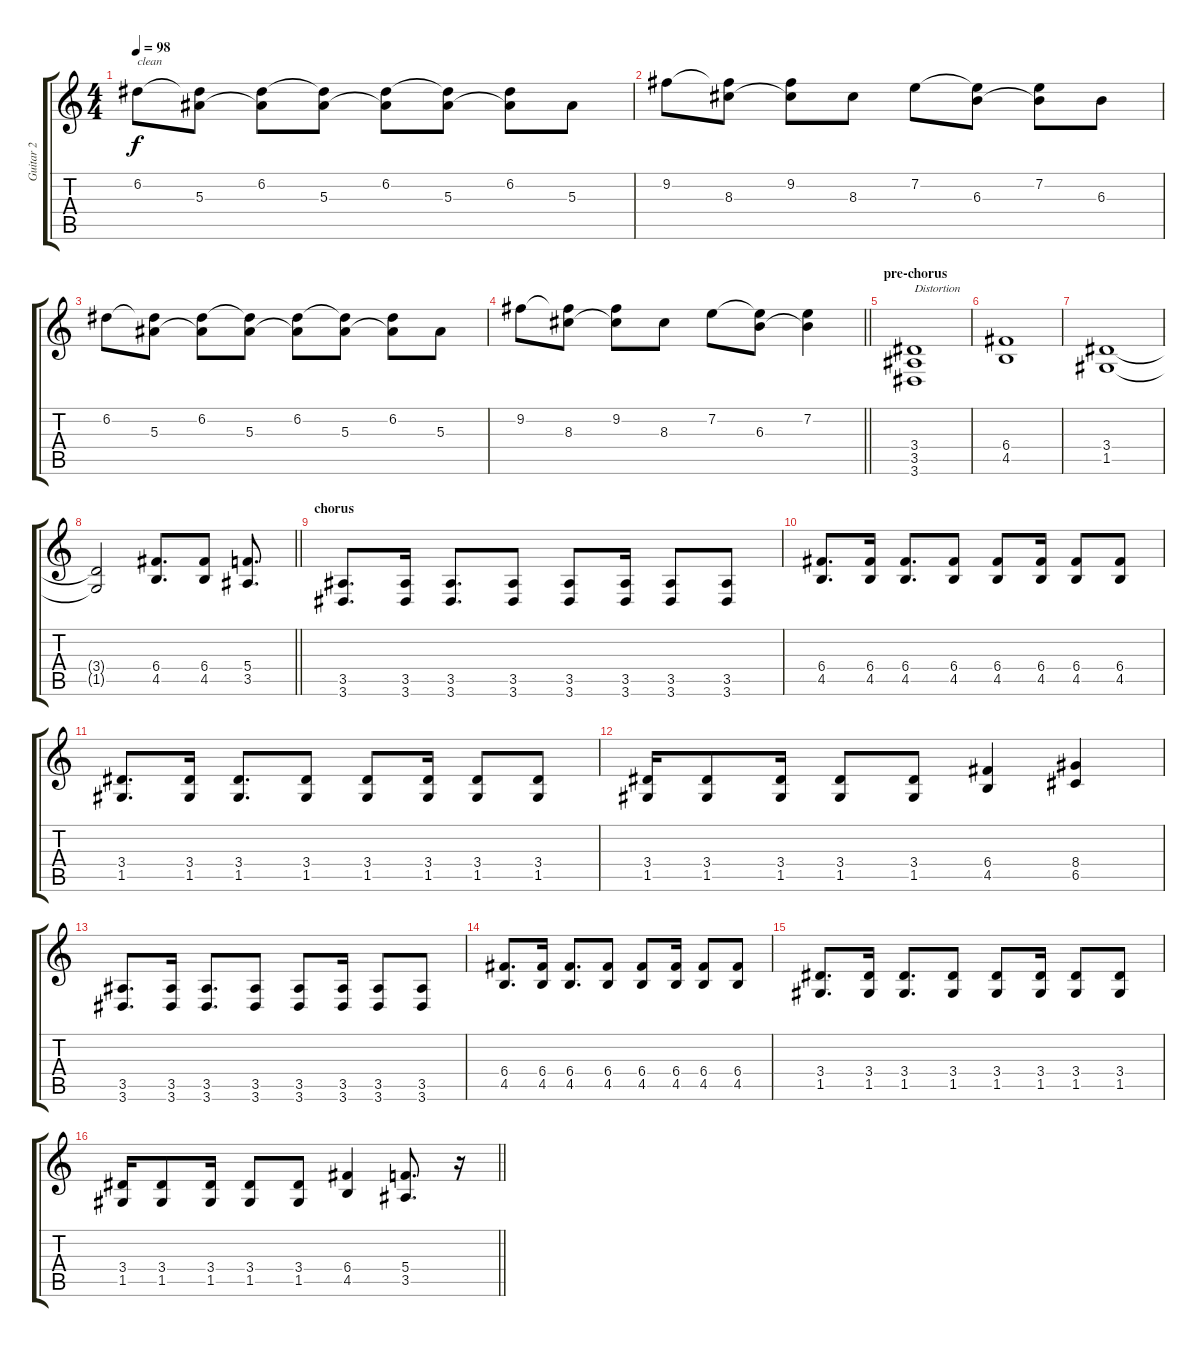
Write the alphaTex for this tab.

\track ("Guitar 2" "Guitar 2") {instrument distortionguitar}
\staff {score tabs}
\tuning (D4 A3 F3 C3 G2 C2) {hide}
\ts (4 4)
\tempo 98
\clef g2
\ks c
6.2.8{txt "clean" dy f volume 12 instrument electricguitarclean} (6.2{t} 5.3).8 (6.2 5.3{t}).8 (6.2{t} 5.3).8 (6.2 5.3{t}).8 (6.2{t} 5.3).8 (6.2 5.3{t}).8 5.3.8 |
9.2.8 (9.2{t} 8.3).8 (9.2 8.3{t}).8 8.3.8 7.2.8 (7.2{t} 6.3).8 (7.2 6.3{t}).8 6.3.8 |
6.2.8 (6.2{t} 5.3).8 (6.2 5.3{t}).8 (6.2{t} 5.3).8 (6.2 5.3{t}).8 (6.2{t} 5.3).8 (6.2 5.3{t}).8 5.3.8 |
\barLineRight lightlight
9.2.8 (9.2{t} 8.3).8 (9.2 8.3{t}).8 8.3.8 7.2.8 (7.2{t} 6.3).8 (7.2 6.3{t}).4 |
\section ("" "pre-chorus")
(3.4 3.5 3.6).1{txt "Distortion" volume 12 instrument distortionguitar} |
(6.4 4.5).1 |
(3.4 1.5).1 |
\barLineRight lightlight
(3.4{t} 1.5{t}).2 (6.4 4.5).8{d} (6.4 4.5).8 (5.4 3.5).8{d} |
\section ("" "chorus")
(3.5 3.6).8{d} (3.5 3.6).16 (3.5 3.6).8{d} (3.5 3.6).8 (3.5 3.6).8 (3.5 3.6).16 (3.5 3.6).8 (3.5 3.6).8 |
(6.4 4.5).8{d} (6.4 4.5).16 (6.4 4.5).8{d} (6.4 4.5).8 (6.4 4.5).8 (6.4 4.5).16 (6.4 4.5).8 (6.4 4.5).8 |
(3.4 1.5).8{d} (3.4 1.5).16 (3.4 1.5).8{d} (3.4 1.5).8 (3.4 1.5).8 (3.4 1.5).16 (3.4 1.5).8 (3.4 1.5).8 |
(3.4 1.5).16 (3.4 1.5).8 (3.4 1.5).16 (3.4 1.5).8 (3.4 1.5).8 (6.4 4.5).4 (8.4 6.5).4 |
(3.5 3.6).8{d} (3.5 3.6).16 (3.5 3.6).8{d} (3.5 3.6).8 (3.5 3.6).8 (3.5 3.6).16 (3.5 3.6).8 (3.5 3.6).8 |
(6.4 4.5).8{d} (6.4 4.5).16 (6.4 4.5).8{d} (6.4 4.5).8 (6.4 4.5).8 (6.4 4.5).16 (6.4 4.5).8 (6.4 4.5).8 |
(3.4 1.5).8{d} (3.4 1.5).16 (3.4 1.5).8{d} (3.4 1.5).8 (3.4 1.5).8 (3.4 1.5).16 (3.4 1.5).8 (3.4 1.5).8 |
\barLineRight lightlight
(3.4 1.5).16 (3.4 1.5).8 (3.4 1.5).16 (3.4 1.5).8 (3.4 1.5).8 (6.4 4.5).4 (5.4 3.5).8{d} r.16
